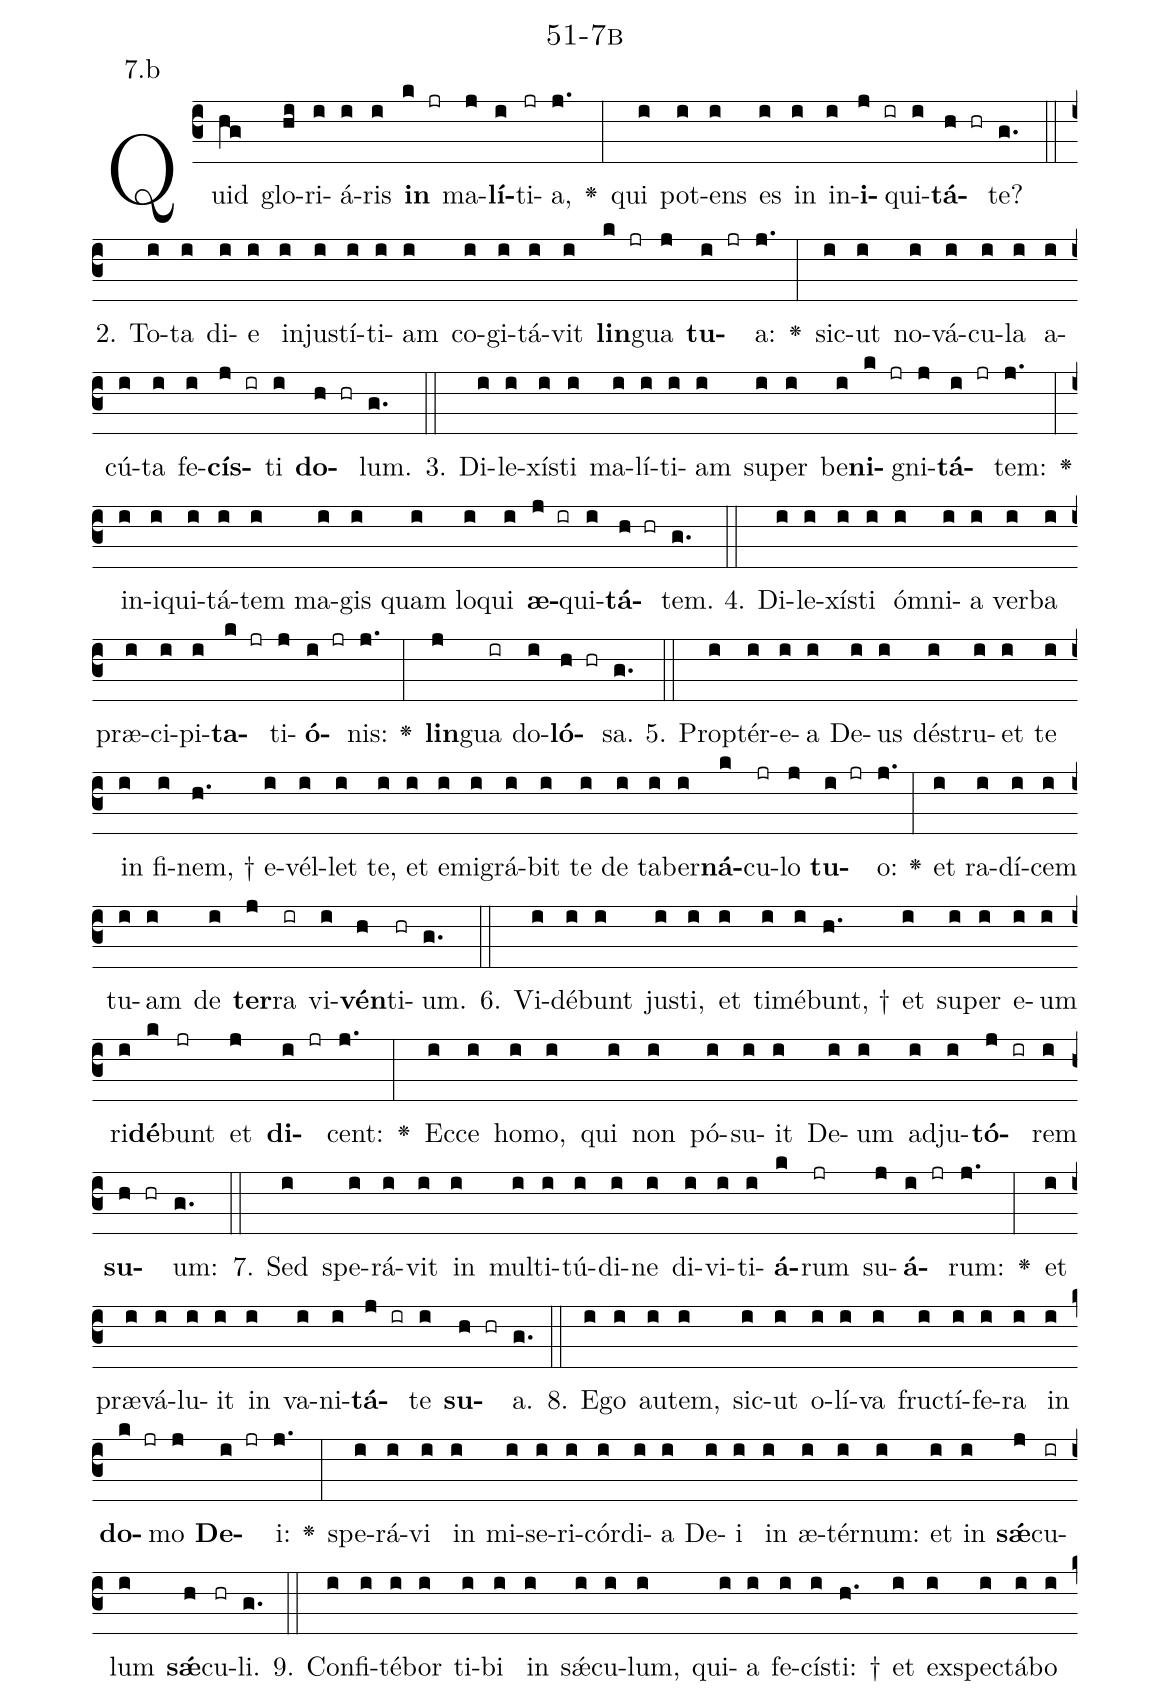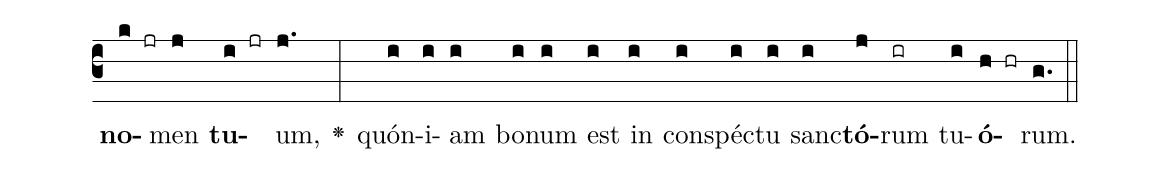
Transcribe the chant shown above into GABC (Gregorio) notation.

name: 51-7b;
annotation: 7.b;
%%
(c3)Quid(hg) glo(hi)ri(i)á(i)ris(i) <b>in</b>(k jr) ma(j)<b>lí</b>(i)ti(jr)a,(j.) <v>\greheightstar</v>(:) qui(i) pot(i)ens(i) es(i) in(i) in(i)<b>i</b>(j ir)qui(i)<b>tá</b>(h hr)te?(g.) (::)
2. To(i)ta(i) di(i)e(i) in(i)jus(i)tí(i)ti(i)am(i) co(i)gi(i)tá(i)vit(i) <b>lin</b>(k jr)gua(j) <b>tu</b>(i jr)a:(j.) <v>\greheightstar</v>(:) sic(i)ut(i) no(i)vá(i)cu(i)la(i) a(i)cú(i)ta(i) fe(i)<b>cís</b>(j ir)ti(i) <b>do</b>(h hr)lum.(g.) (::)
3. Di(i)le(i)xís(i)ti(i) ma(i)lí(i)ti(i)am(i) su(i)per(i) be(i)<b>ni</b>(k jr)gni(j)<b>tá</b>(i jr)tem:(j.) <v>\greheightstar</v>(:) in(i)i(i)qui(i)tá(i)tem(i) ma(i)gis(i) quam(i) lo(i)qui(i) <b>æ</b>(j ir)qui(i)<b>tá</b>(h hr)tem.(g.) (::)
4. Di(i)le(i)xís(i)ti(i) óm(i)ni(i)a(i) ver(i)ba(i) præ(i)ci(i)pi(i)<b>ta</b>(k jr)ti(j)<b>ó</b>(i jr)nis:(j.) <v>\greheightstar</v>(:) <b>lin</b>(j)gua(ir) do(i)<b>ló</b>(h hr)sa.(g.) (::)
5. Prop(i)tér(i)e(i)a(i) De(i)us(i) dé(i)stru(i)et(i) te(i) in(i) fi(i)nem, †(h.) e(i)vél(i)let(i) te,(i) et(i) e(i)mi(i)grá(i)bit(i) te(i) de(i) ta(i)ber(i)<b>ná</b>(k)cu(jr)lo(j) <b>tu</b>(i jr)o:(j.) <v>\greheightstar</v>(:) et(i) ra(i)dí(i)cem(i) tu(i)am(i) de(i) <b>ter</b>(j)ra(ir) vi(i)<b>vén</b>(h)ti(hr)um.(g.) (::)
6. Vi(i)dé(i)bunt(i) jus(i)ti,(i) et(i) ti(i)mé(i)bunt, †(h.) et(i) su(i)per(i) e(i)um(i) ri(i)<b>dé</b>(k)bunt(jr) et(j) <b>di</b>(i jr)cent:(j.) <v>\greheightstar</v>(:) Ec(i)ce(i) ho(i)mo,(i) qui(i) non(i) pó(i)su(i)it(i) De(i)um(i) ad(i)ju(i)<b>tó</b>(j ir)rem(i) <b>su</b>(h hr)um:(g.) (::)
7. Sed(i) spe(i)rá(i)vit(i) in(i) mul(i)ti(i)tú(i)di(i)ne(i) di(i)vi(i)ti(i)<b>á</b>(k)rum(jr) su(j)<b>á</b>(i jr)rum:(j.) <v>\greheightstar</v>(:) et(i) præ(i)vá(i)lu(i)it(i) in(i) va(i)ni(i)<b>tá</b>(j ir)te(i) <b>su</b>(h hr)a.(g.) (::)
8. E(i)go(i) au(i)tem,(i) sic(i)ut(i) o(i)lí(i)va(i) fruc(i)tí(i)fe(i)ra(i) in(i) <b>do</b>(k jr)mo(j) <b>De</b>(i jr)i:(j.) <v>\greheightstar</v>(:) spe(i)rá(i)vi(i) in(i) mi(i)se(i)ri(i)cór(i)di(i)a(i) De(i)i(i) in(i) æ(i)tér(i)num:(i) et(i) in(i) <b>sǽ</b>(j)cu(ir)lum(i) <b>sǽ</b>(h)cu(hr)li.(g.) (::)
9. Con(i)fi(i)té(i)bor(i) ti(i)bi(i) in(i) sǽ(i)cu(i)lum,(i) qui(i)a(i) fe(i)cís(i)ti: †(h.) et(i) ex(i)spec(i)tá(i)bo(i) <b>no</b>(k jr)men(j) <b>tu</b>(i jr)um,(j.) <v>\greheightstar</v>(:) quón(i)i(i)am(i) bo(i)num(i) est(i) in(i) con(i)spéc(i)tu(i) sanc(i)<b>tó</b>(j)rum(ir) tu(i)<b>ó</b>(h hr)rum.(g.) (::)
